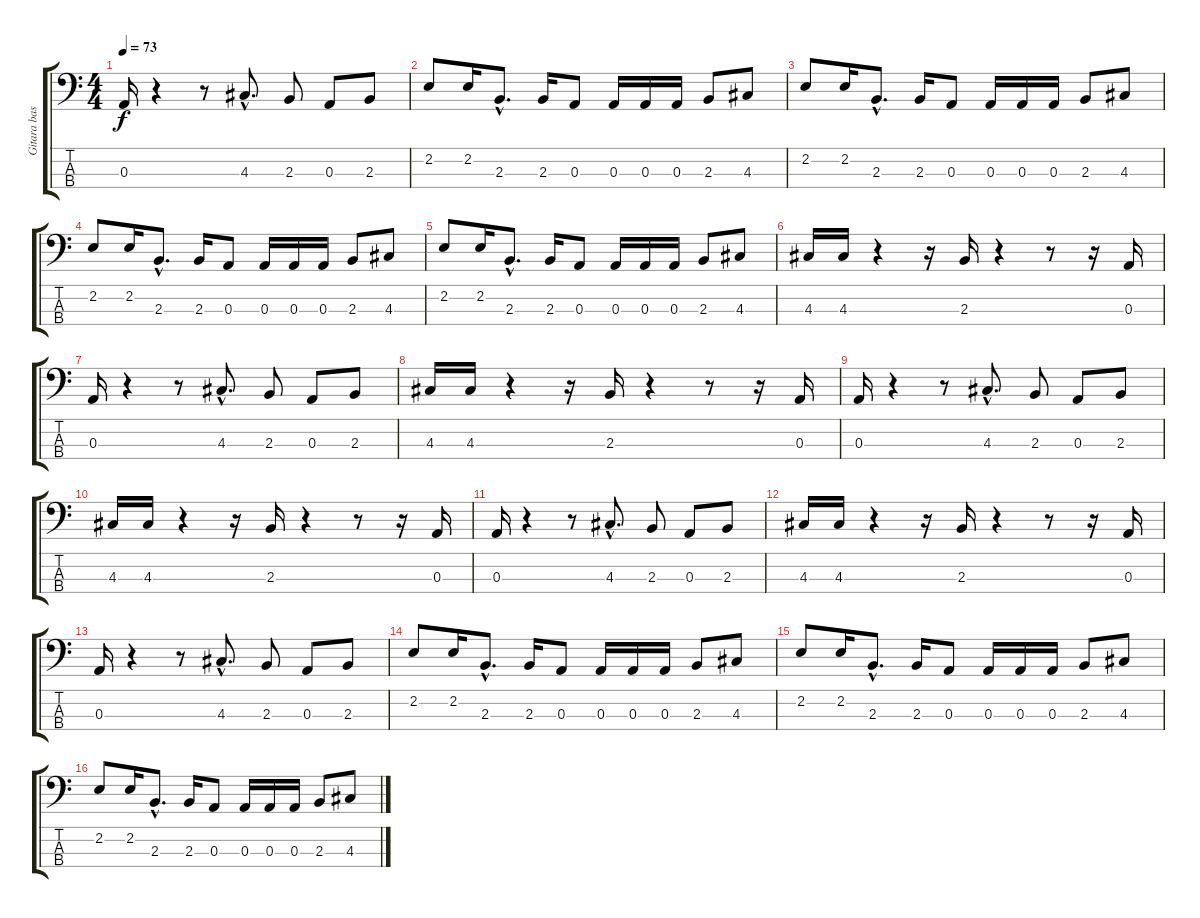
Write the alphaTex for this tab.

\track ("Gitara basowa" "Gitara bas") {instrument electricbassfinger}
\staff {score tabs}
\tuning (G2 D2 A1 E1) {hide}
\ts (4 4)
\tempo 73
\clef f4
\ks c
0.3.16{dy f} r.4 r.8 4.3{hac}.8{d} 2.3.8 0.3.8 2.3.8 |
2.2.8 2.2.16 2.3{hac}.8{d} 2.3.16 0.3.8 0.3.16 0.3.16 0.3.16 2.3.8 4.3.8 |
2.2.8 2.2.16 2.3{hac}.8{d} 2.3.16 0.3.8 0.3.16 0.3.16 0.3.16 2.3.8 4.3.8 |
2.2.8 2.2.16 2.3{hac}.8{d} 2.3.16 0.3.8 0.3.16 0.3.16 0.3.16 2.3.8 4.3.8 |
2.2.8 2.2.16 2.3{hac}.8{d} 2.3.16 0.3.8 0.3.16 0.3.16 0.3.16 2.3.8 4.3.8 |
4.3.16 4.3.16 r.4 r.16 2.3.16 r.4 r.8 r.16 0.3.16 |
0.3.16 r.4 r.8 4.3{hac}.8{d} 2.3.8 0.3.8 2.3.8 |
4.3.16 4.3.16 r.4 r.16 2.3.16 r.4 r.8 r.16 0.3.16 |
0.3.16 r.4 r.8 4.3{hac}.8{d} 2.3.8 0.3.8 2.3.8 |
4.3.16 4.3.16 r.4 r.16 2.3.16 r.4 r.8 r.16 0.3.16 |
0.3.16 r.4 r.8 4.3{hac}.8{d} 2.3.8 0.3.8 2.3.8 |
4.3.16 4.3.16 r.4 r.16 2.3.16 r.4 r.8 r.16 0.3.16 |
0.3.16 r.4 r.8 4.3{hac}.8{d} 2.3.8 0.3.8 2.3.8 |
2.2.8 2.2.16 2.3{hac}.8{d} 2.3.16 0.3.8 0.3.16 0.3.16 0.3.16 2.3.8 4.3.8 |
2.2.8 2.2.16 2.3{hac}.8{d} 2.3.16 0.3.8 0.3.16 0.3.16 0.3.16 2.3.8 4.3.8 |
2.2.8 2.2.16 2.3{hac}.8{d} 2.3.16 0.3.8 0.3.16 0.3.16 0.3.16 2.3.8 4.3.8
